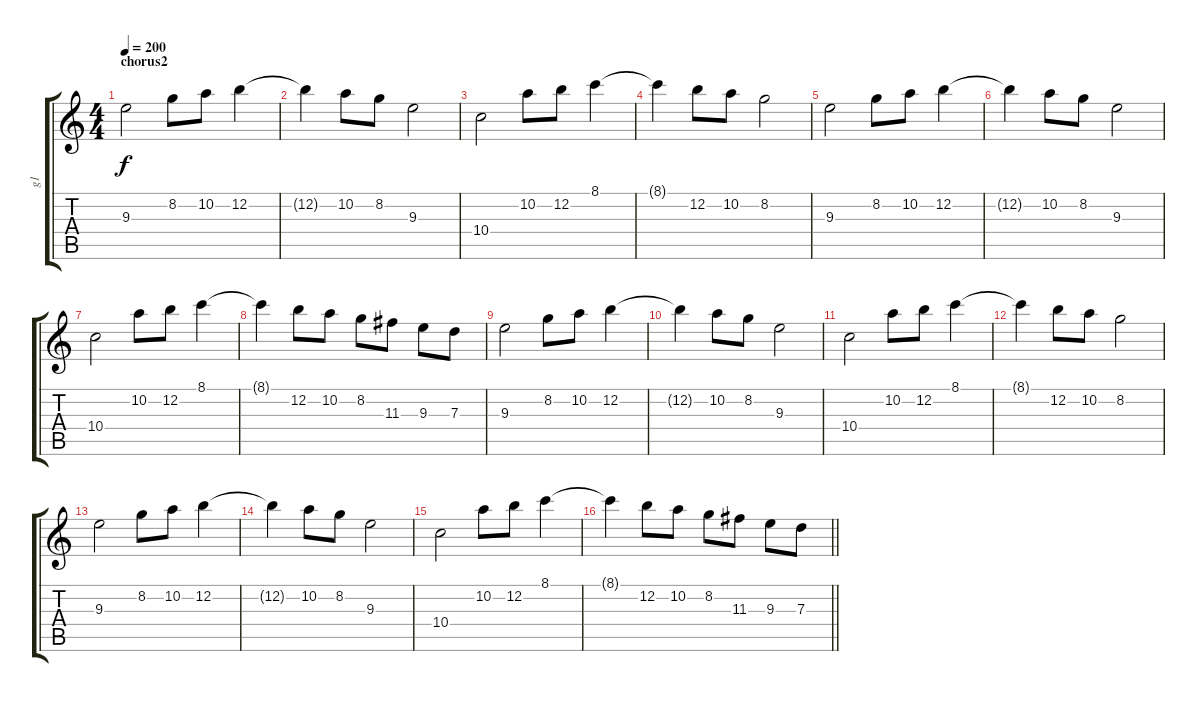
\track ("g1" "g1") {instrument distortionguitar}
\staff {score tabs}
\tuning (E4 B3 G3 D3 A2 E2) {hide}
\ts (4 4)
\section ("" "chorus2")
\tempo 200
\clef g2
\ks c
9.3.2{dy f instrument distortionguitar} 8.2.8 10.2.8 12.2.4 |
12.2{t}.4 10.2.8 8.2.8 9.3.2 |
10.4.2 10.2.8 12.2.8 8.1.4 |
8.1{t}.4 12.2.8 10.2.8 8.2.2 |
9.3.2 8.2.8 10.2.8 12.2.4 |
12.2{t}.4 10.2.8 8.2.8 9.3.2 |
10.4.2 10.2.8 12.2.8 8.1.4 |
8.1{t}.4 12.2.8 10.2.8 8.2.8 11.3.8 9.3.8 7.3.8 |
9.3.2{instrument distortionguitar} 8.2.8 10.2.8 12.2.4 |
12.2{t}.4 10.2.8 8.2.8 9.3.2 |
10.4.2 10.2.8 12.2.8 8.1.4 |
8.1{t}.4 12.2.8 10.2.8 8.2.2 |
9.3.2 8.2.8 10.2.8 12.2.4 |
12.2{t}.4 10.2.8 8.2.8 9.3.2 |
10.4.2 10.2.8 12.2.8 8.1.4 |
\barLineRight lightlight
8.1{t}.4 12.2.8 10.2.8 8.2.8 11.3.8 9.3.8 7.3.8
